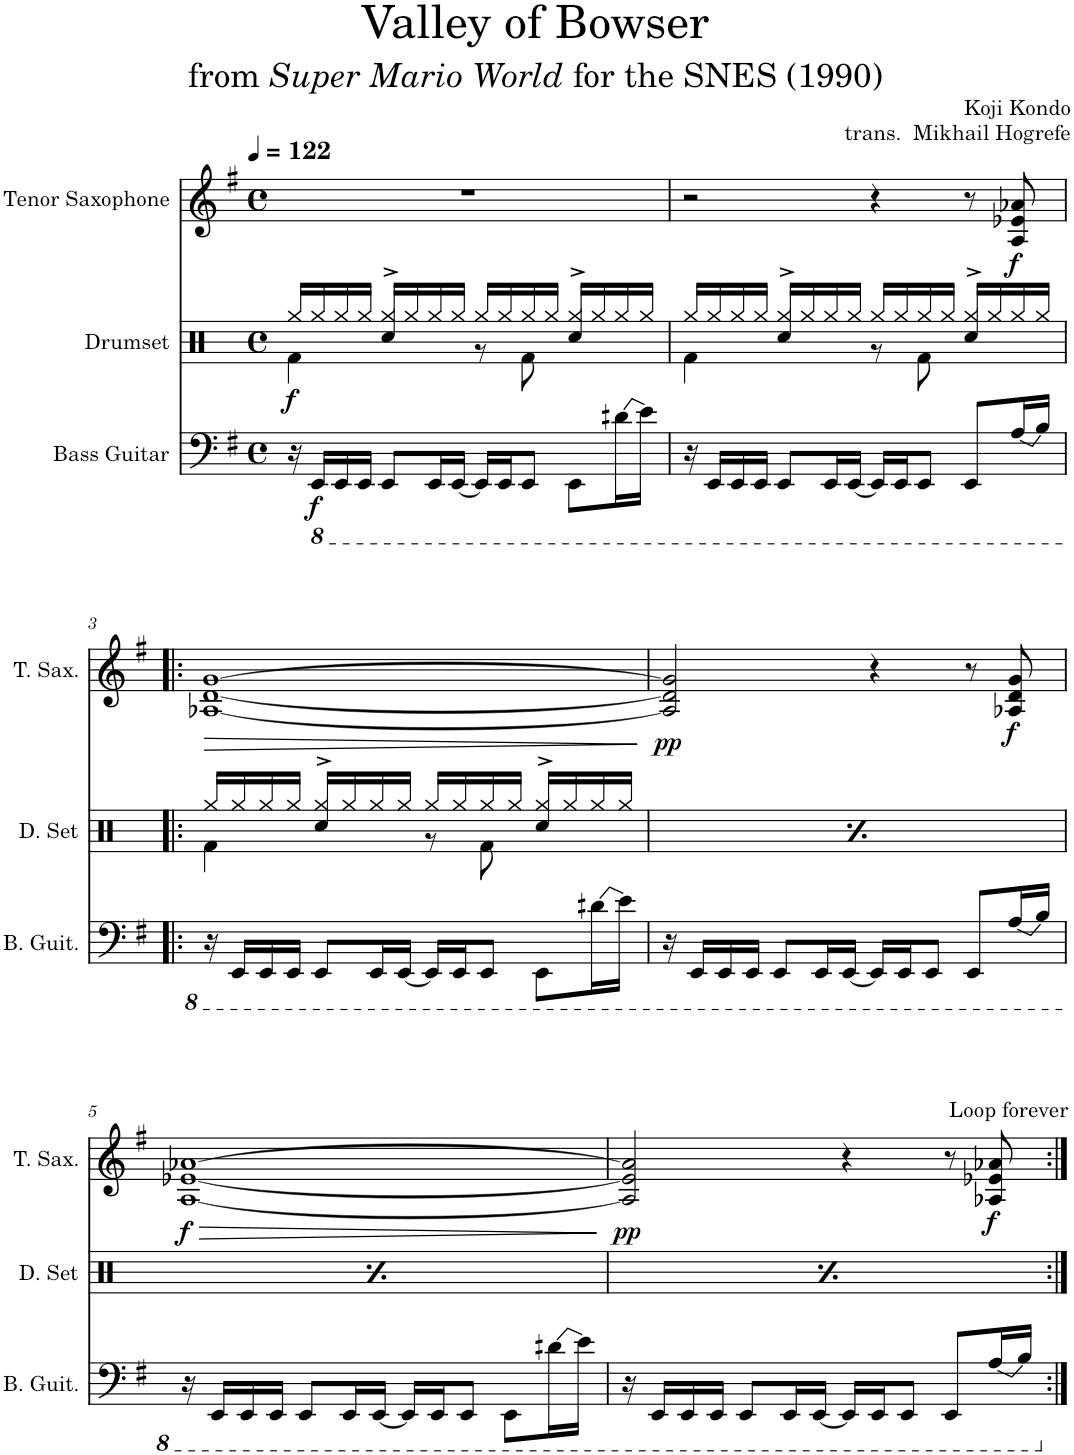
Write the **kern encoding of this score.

**kern	**dynam	**kern	**dynam	**kern	**dynam
*part3	*part3	*part2	*part2	*part1	*part1
*staff3	*staff3	*staff2	*staff2	*staff1	*staff1
*I"Bass Guitar	*	*I"Drumset	*	*I"Tenor Saxophone	*
*I'B. Guit.	*	*I'D. Set	*	*I'T. Sax.	*
*clefF4	*	*clefX	*	*clefG2	*
*	*	*	*	*Trd8c14	*
*k[f#]	*	*k[]	*	*k[f#]	*
*M4/4	*	*M4/4	*	*M4/4	*
*met(c)	*	*met(c)	*	*met(c)	*
*MM122	*	*MM122	*	*MM122	*
=1	=1	=1	=1	=1	=1
*	*	*^	*	*	*
!	!	!	!	!LO:DY:b	!	!
16r	.	16Rgg/LL	4Rf\	f	1r	.
*8ba	*	*	*	*	*	*
!	!LO:DY:b	!	!	!	!	!
16EEE/LL	f	16Rgg/	.	.	.	.
16EEE/	.	16Rgg/	.	.	.	.
16EEE/JJ	.	16Rgg/JJ	.	.	.	.
8EEE/L	.	16Rgg^/LL	4Rcc/	.	.	.
.	.	16Rgg/	.	.	.	.
16EEE/L	.	16Rgg/	.	.	.	.
[16EEE/JJ	.	16Rgg/JJ	.	.	.	.
16EEE/LL]	.	16Rgg/LL	8r	.	.	.
16EEE/J	.	16Rgg/	.	.	.	.
8EEE/J	.	16Rgg/	8Rf\	.	.	.
.	.	16Rgg/JJ	.	.	.	.
8EEE\L	.	16Rgg^/LL	4Rcc/	.	.	.
.	.	16Rgg/	.	.	.	.
16Dn\L	.	16Rgg/	.	.	.	.
16E\JJ	.	16Rgg/JJ	.	.	.	.
=2	=2	=2	=2	=2	=2	=2
16r	.	16Rgg/LL	4Rf\	.	2r	.
16EEE/LL	.	16Rgg/	.	.	.	.
16EEE/	.	16Rgg/	.	.	.	.
16EEE/JJ	.	16Rgg/JJ	.	.	.	.
8EEE/L	.	16Rgg^/LL	4Rcc/	.	.	.
.	.	16Rgg/	.	.	.	.
16EEE/L	.	16Rgg/	.	.	.	.
[16EEE/JJ	.	16Rgg/JJ	.	.	.	.
16EEE/LL]	.	16Rgg/LL	8r	.	4r	.
16EEE/J	.	16Rgg/	.	.	.	.
8EEE/J	.	16Rgg/	8Rf\	.	.	.
.	.	16Rgg/JJ	.	.	.	.
8EEE/L	.	16Rgg^/LL	4Rcc/	.	8r	.
.	.	16Rgg/	.	.	.	.
!	!	!	!	!	!	!LO:DY:b
16AA/L	.	16Rgg/	.	.	8A/ 8e-X/ 8a-X/	f
16BB/JJ	.	16Rgg/JJ	.	.	.	.
!!LO:LB:g=z
=3!|:	=3!|:	=3!|:	=3!|:	=3!|:	=3!|:	=3!|:
!	!	!	!	!	!	!LO:HP:b
16r	.	16Rgg/LL	4Rf\	.	[1A-X [1d [1g	>
16EEE/LL	.	16Rgg/	.	.	.	.
16EEE/	.	16Rgg/	.	.	.	.
16EEE/JJ	.	16Rgg/JJ	.	.	.	.
8EEE/L	.	16Rgg^/LL	4Rcc/	.	.	.
.	.	16Rgg/	.	.	.	.
16EEE/L	.	16Rgg/	.	.	.	.
[16EEE/JJ	.	16Rgg/JJ	.	.	.	.
16EEE/LL]	.	16Rgg/LL	8r	.	.	.
16EEE/J	.	16Rgg/	.	.	.	.
8EEE/J	.	16Rgg/	8Rf\	.	.	.
.	.	16Rgg/JJ	.	.	.	.
8EEE\L	.	16Rgg^/LL	4Rcc/	.	.	.
.	.	16Rgg/	.	.	.	.
16Dn\L	.	16Rgg/	.	.	.	.
16E\JJ	.	16Rgg/JJ	.	.	.	.
*	*	*v	*v	*	*	*
.	.	.	.	.	]
=4	=4	=4	=4	=4	=4
*	*	*^	*	*	*
!	!	!	!	!	!	!LO:DY:b
16r	.	16Rgg/LL	4Rf\	.	2A-/] 2d/] 2g/]	pp
16EEE/LL	.	16Rgg/	.	.	.	.
16EEE/	.	16Rgg/	.	.	.	.
16EEE/JJ	.	16Rgg/JJ	.	.	.	.
8EEE/L	.	16Rgg^/LL	4Rcc/	.	.	.
.	.	16Rgg/	.	.	.	.
16EEE/L	.	16Rgg/	.	.	.	.
[16EEE/JJ	.	16Rgg/JJ	.	.	.	.
16EEE/LL]	.	16Rgg/LL	8r	.	4r	.
16EEE/J	.	16Rgg/	.	.	.	.
8EEE/J	.	16Rgg/	8Rf\	.	.	.
.	.	16Rgg/JJ	.	.	.	.
8EEE/L	.	16Rgg^/LL	4Rcc/	.	8r	.
.	.	16Rgg/	.	.	.	.
!	!	!	!	!	!	!LO:DY:b
16AA/L	.	16Rgg/	.	.	8A-X/ 8d/ 8g/	f
16BB/JJ	.	16Rgg/JJ	.	.	.	.
!!LO:LB:g=z
=5	=5	=5	=5	=5	=5	=5
!	!	!	!	!	!	!LO:HP:b
!	!	!	!	!	!	!LO:DY:n=1:b
16r	.	16Rgg/LL	4Rf\	.	[1A [1e-X [1a-X	> f
16EEE/LL	.	16Rgg/	.	.	.	.
16EEE/	.	16Rgg/	.	.	.	.
16EEE/JJ	.	16Rgg/JJ	.	.	.	.
8EEE/L	.	16Rgg^/LL	4Rcc/	.	.	.
.	.	16Rgg/	.	.	.	.
16EEE/L	.	16Rgg/	.	.	.	.
[16EEE/JJ	.	16Rgg/JJ	.	.	.	.
16EEE/LL]	.	16Rgg/LL	8r	.	.	.
16EEE/J	.	16Rgg/	.	.	.	.
8EEE/J	.	16Rgg/	8Rf\	.	.	.
.	.	16Rgg/JJ	.	.	.	.
8EEE\L	.	16Rgg^/LL	4Rcc/	.	.	.
.	.	16Rgg/	.	.	.	.
16Dn\L	.	16Rgg/	.	.	.	.
16E\JJ	.	16Rgg/JJ	.	.	.	.
*	*	*v	*v	*	*	*
.	.	.	.	.	]
=6	=6	=6	=6	=6	=6
*	*	*^	*	*	*
!	!	!	!	!	!	!LO:DY:b
16r	.	16Rgg/LL	4Rf\	.	2A/] 2e-/] 2a-/]	pp
16EEE/LL	.	16Rgg/	.	.	.	.
16EEE/	.	16Rgg/	.	.	.	.
16EEE/JJ	.	16Rgg/JJ	.	.	.	.
8EEE/L	.	16Rgg^/LL	4Rcc/	.	.	.
.	.	16Rgg/	.	.	.	.
16EEE/L	.	16Rgg/	.	.	.	.
[16EEE/JJ	.	16Rgg/JJ	.	.	.	.
16EEE/LL]	.	16Rgg/LL	8r	.	4r	.
16EEE/J	.	16Rgg/	.	.	.	.
8EEE/J	.	16Rgg/	8Rf\	.	.	.
.	.	16Rgg/JJ	.	.	.	.
8EEE/L	.	16Rgg^/LL	4Rcc/	.	8r	.
.	.	16Rgg/	.	.	.	.
!	!	!	!	!	!LO:TX:a:t=Loop forever	!
!	!	!	!	!	!	!LO:DY:b
16AA/L	.	16Rgg/	.	.	8A-X/ 8e-X/ 8a-X/	f
16BB/JJ	.	16Rgg/JJ	.	.	.	.
*	*	*v	*v	*	*	*
*X8ba	*	*	*	*	*
=:|!	=:|!	=:|!	=:|!	=:|!	=:|!
*-	*-	*-	*-	*-	*-
